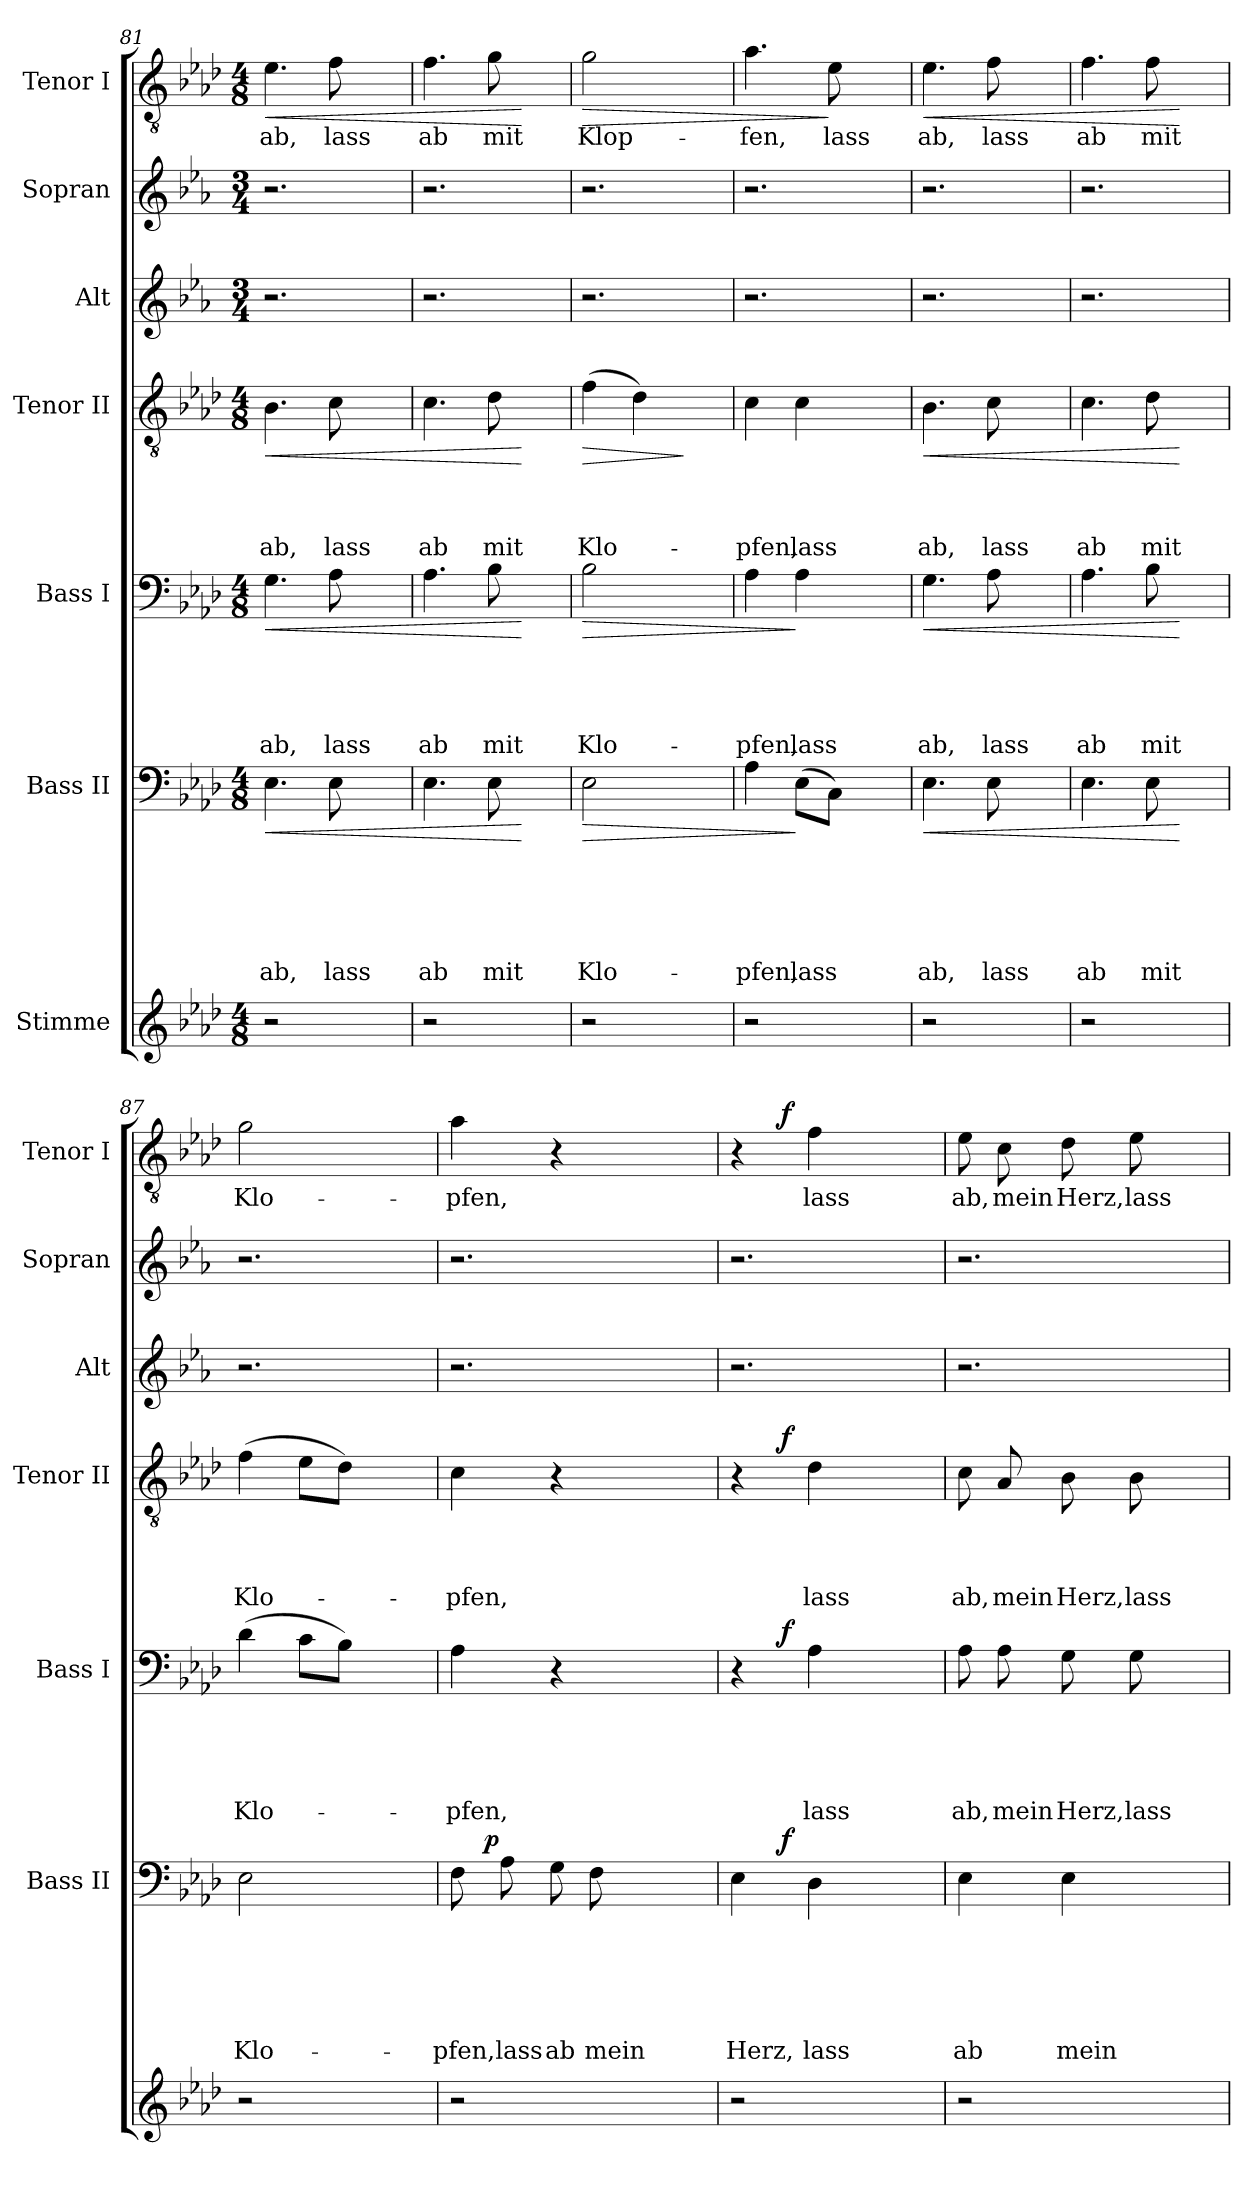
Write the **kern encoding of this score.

**kern	**kern	**text	**text	**text	**text	**text	**text	**dynam	**kern	**text	**text	**text	**text	**text	**dynam	**kern	**text	**text	**text	**text	**dynam	**kern	**kern	**kern	**text	**dynam
*part7	*part6	*part6	*part6	*part6	*part6	*part6	*part6	*part6	*part5	*part5	*part5	*part5	*part5	*part5	*part5	*part4	*part4	*part4	*part4	*part4	*part4	*part3	*part2	*part1	*part1	*part1
*staff7	*staff6	*staff6	*staff6	*staff6	*staff6	*staff6	*staff6	*staff6	*staff5	*staff5	*staff5	*staff5	*staff5	*staff5	*staff5	*staff4	*staff4	*staff4	*staff4	*staff4	*staff4	*staff3	*staff2	*staff1	*staff1	*staff1
*I"Stimme	*I"Bass II	*	*	*	*	*	*	*	*I"Bass I	*	*	*	*	*	*	*I"Tenor II	*	*	*	*	*	*I"Alt	*I"Sopran	*I"Tenor I	*	*
*	*I'Bass II	*	*	*	*	*	*	*	*I'Bass I	*	*	*	*	*	*	*I'Tenor II	*	*	*	*	*	*I'Alt	*I'Sopran	*I'Tenor I	*	*
!!LO:PB:g=z
*clefG2	*clefF4	*	*	*	*	*	*	*	*clefF4	*	*	*	*	*	*	*clefGv2	*	*	*	*	*	*clefG2	*clefG2	*clefGv2	*	*
*k[b-e-a-d-]	*k[b-e-a-d-]	*	*	*	*	*	*	*	*k[b-e-a-d-]	*	*	*	*	*	*	*k[b-e-a-d-]	*	*	*	*	*	*k[b-e-a-]	*k[b-e-a-]	*k[b-e-a-d-]	*	*
*A-:	*A-:	*	*	*	*	*	*	*	*A-:	*	*	*	*	*	*	*A-:	*	*	*	*	*	*E-:	*E-:	*A-:	*	*
*M4/8	*M4/8	*	*	*	*	*	*	*	*M4/8	*	*	*	*	*	*	*M4/8	*	*	*	*	*	*M3/4	*M3/4	*M4/8	*	*
=81	=81	=81	=81	=81	=81	=81	=81	=81	=81	=81	=81	=81	=81	=81	=81	=81	=81	=81	=81	=81	=81	=81	=81	=81	=81	=81
!	!	!	!	!	!	!	!LO:LY:b	!LO:HP:b	!	!	!	!	!	!LO:LY:b	!LO:HP:b	!	!	!	!	!LO:LY:b	!LO:HP:b	!	!	!	!LO:LY:b	!LO:HP:b
2r	4.E-\	.	.	.	.	.	ab,	<	4.G\	.	.	.	.	ab,	<	4.B-\	.	.	.	ab,	<	2.r	2.r	4.e-\	ab,	<
!	!	!	!	!	!	!	!LO:LY:b	!	!	!	!	!	!	!LO:LY:b	!	!	!	!	!	!LO:LY:b	!	!	!	!	!LO:LY:b	!
.	8E-\	.	.	.	.	.	lass	.	8A-\	.	.	.	.	lass	.	8c\	.	.	.	lass	.	.	.	8f\	lass	.
4ryy	4ryy	.	.	.	.	.	.	.	4ryy	.	.	.	.	.	.	4ryy	.	.	.	.	.	.	.	4ryy	.	.
=82	=82	=82	=82	=82	=82	=82	=82	=82	=82	=82	=82	=82	=82	=82	=82	=82	=82	=82	=82	=82	=82	=82	=82	=82	=82	=82
!	!	!	!	!	!	!	!LO:LY:b	!	!	!	!	!	!	!LO:LY:b	!	!	!	!	!	!LO:LY:b	!	!	!	!	!LO:LY:b	!
2r	4.E-\	.	.	.	.	.	ab	.	4.A-\	.	.	.	.	ab	.	4.c\	.	.	.	ab	.	2.r	2.r	4.f\	ab	.
!	!	!	!	!	!	!	!LO:LY:b	!	!	!	!	!	!	!LO:LY:b	!	!	!	!	!	!LO:LY:b	!	!	!	!	!LO:LY:b	!
.	8E-\	.	.	.	.	.	mit	.	8B-\	.	.	.	.	mit	.	8d-\	.	.	.	mit	.	.	.	8g\	mit	.
4ryy	4ryy	.	.	.	.	.	.	[	4ryy	.	.	.	.	.	[	4ryy	.	.	.	.	[	.	.	4ryy	.	[
=83	=83	=83	=83	=83	=83	=83	=83	=83	=83	=83	=83	=83	=83	=83	=83	=83	=83	=83	=83	=83	=83	=83	=83	=83	=83	=83
!	!	!	!	!	!	!	!LO:LY:b	!LO:HP:b	!	!	!	!	!	!LO:LY:b	!LO:HP:b	!	!	!	!	!LO:LY:b	!LO:HP:b	!	!	!	!LO:LY:b	!LO:HP:b
2r	2E-\	.	.	.	.	.	Klo-	>	2B-\	.	.	.	.	Klo-	>	(>4f\	.	.	.	Klo-	>	2.r	2.r	2g\	Klop-	>
.	.	.	.	.	.	.	.	.	.	.	.	.	.	.	.	4d-\)	.	.	.	.	.	.	.	.	.	.
4ryy	4ryy	.	.	.	.	.	.	.	4ryy	.	.	.	.	.	.	4ryy	.	.	.	.	]	.	.	4ryy	.	.
=84	=84	=84	=84	=84	=84	=84	=84	=84	=84	=84	=84	=84	=84	=84	=84	=84	=84	=84	=84	=84	=84	=84	=84	=84	=84	=84
!	!	!	!	!	!	!	!LO:LY:b	!	!	!	!	!	!	!LO:LY:b	!	!	!	!	!	!LO:LY:b	!	!	!	!	!LO:LY:b	!
2r	4A-\	.	.	.	.	.	-pfen,	.	4A-\	.	.	.	.	-pfen,	.	4c\	.	.	.	-pfen,	.	2.r	2.r	4.a-\	-fen,	.
!	!	!	!	!	!	!	!LO:LY:b	!	!	!	!	!	!	!LO:LY:b	!	!	!	!	!	!LO:LY:b	!	!	!	!	!	!
.	(>8E-\L	.	.	.	.	.	lass	]	4A-\	.	.	.	.	lass	]	4c\	.	.	.	lass	.	.	.	.	.	.
!	!	!	!	!	!	!	!	!	!	!	!	!	!	!	!	!	!	!	!	!	!	!	!	!	!LO:LY:b	!
.	8C\J)	.	.	.	.	.	.	.	.	.	.	.	.	.	.	.	.	.	.	.	.	.	.	8e-\	lass	]
4ryy	4ryy	.	.	.	.	.	.	.	4ryy	.	.	.	.	.	.	4ryy	.	.	.	.	.	.	.	4ryy	.	.
=85	=85	=85	=85	=85	=85	=85	=85	=85	=85	=85	=85	=85	=85	=85	=85	=85	=85	=85	=85	=85	=85	=85	=85	=85	=85	=85
!	!	!	!	!	!	!	!LO:LY:b	!LO:HP:b	!	!	!	!	!	!LO:LY:b	!LO:HP:b	!	!	!	!	!LO:LY:b	!LO:HP:b	!	!	!	!LO:LY:b	!LO:HP:b
2r	4.E-\	.	.	.	.	.	ab,	<	4.G\	.	.	.	.	ab,	<	4.B-\	.	.	.	ab,	<	2.r	2.r	4.e-\	ab,	<
!	!	!	!	!	!	!	!LO:LY:b	!	!	!	!	!	!	!LO:LY:b	!	!	!	!	!	!LO:LY:b	!	!	!	!	!LO:LY:b	!
.	8E-\	.	.	.	.	.	lass	.	8A-\	.	.	.	.	lass	.	8c\	.	.	.	lass	.	.	.	8f\	lass	.
4ryy	4ryy	.	.	.	.	.	.	.	4ryy	.	.	.	.	.	.	4ryy	.	.	.	.	.	.	.	4ryy	.	.
=86	=86	=86	=86	=86	=86	=86	=86	=86	=86	=86	=86	=86	=86	=86	=86	=86	=86	=86	=86	=86	=86	=86	=86	=86	=86	=86
!	!	!	!	!	!	!	!LO:LY:b	!	!	!	!	!	!	!LO:LY:b	!	!	!	!	!	!LO:LY:b	!	!	!	!	!LO:LY:b	!
2r	4.E-\	.	.	.	.	.	ab	.	4.A-\	.	.	.	.	ab	.	4.c\	.	.	.	ab	.	2.r	2.r	4.f\	ab	.
!	!	!	!	!	!	!	!LO:LY:b	!	!	!	!	!	!	!LO:LY:b	!	!	!	!	!	!LO:LY:b	!	!	!	!	!LO:LY:b	!
.	8E-\	.	.	.	.	.	mit	.	8B-\	.	.	.	.	mit	.	8d-\	.	.	.	mit	.	.	.	8f\	mit	.
4ryy	4ryy	.	.	.	.	.	.	[	4ryy	.	.	.	.	.	[	4ryy	.	.	.	.	[	.	.	4ryy	.	[
=87	=87	=87	=87	=87	=87	=87	=87	=87	=87	=87	=87	=87	=87	=87	=87	=87	=87	=87	=87	=87	=87	=87	=87	=87	=87	=87
!	!	!	!	!	!	!	!LO:LY:b	!	!	!	!	!	!	!LO:LY:b	!	!	!	!	!	!LO:LY:b	!	!	!	!	!LO:LY:b	!
2r	2E-\	.	.	.	.	.	Klo-	.	(>4d-\	.	.	.	.	Klo-	.	(>4f\	.	.	.	Klo-	.	2.r	2.r	2g\	Klo-	.
.	.	.	.	.	.	.	.	.	8c\L	.	.	.	.	.	.	8e-\L	.	.	.	.	.	.	.	.	.	.
.	.	.	.	.	.	.	.	.	8B-\J)	.	.	.	.	.	.	8d-\J)	.	.	.	.	.	.	.	.	.	.
4ryy	4ryy	.	.	.	.	.	.	.	4ryy	.	.	.	.	.	.	4ryy	.	.	.	.	.	.	.	4ryy	.	.
=88	=88	=88	=88	=88	=88	=88	=88	=88	=88	=88	=88	=88	=88	=88	=88	=88	=88	=88	=88	=88	=88	=88	=88	=88	=88	=88
!	!	!	!	!	!	!	!LO:LY:b	!	!	!	!	!	!	!LO:LY:b	!	!	!	!	!	!LO:LY:b	!	!	!	!	!LO:LY:b	!
*	*^	*	*	*	*	*	*	*	*	*	*	*	*	*	*	*	*	*	*	*	*	*	*	*	*	*
2r	8F\	16.ryy	.	.	.	.	.	-pfen,	.	4A-\	.	.	.	.	-pfen,	.	4c\	.	.	.	-pfen,	.	2.r	2.r	4a-\	-pfen,	.
!	!	!	!	!	!	!	!	!	!LO:DY:a	!	!	!	!	!	!	!	!	!	!	!	!	!	!	!	!	!	!
.	.	2ryy	.	.	.	.	.	.	p	.	.	.	.	.	.	.	.	.	.	.	.	.	.	.	.	.	.
!	!	!	!	!	!	!	!	!LO:LY:b	!	!	!	!	!	!	!	!	!	!	!	!	!	!	!	!	!	!	!
.	8A-\	.	.	.	.	.	.	lass	.	.	.	.	.	.	.	.	.	.	.	.	.	.	.	.	.	.	.
!	!	!	!	!	!	!	!	!LO:LY:b	!	!	!	!	!	!	!	!	!	!	!	!	!	!	!	!	!	!	!
.	8G\	.	.	.	.	.	.	ab	.	4r	.	.	.	.	.	.	4r	.	.	.	.	.	.	.	4r	.	.
!	!	!	!	!	!	!	!	!LO:LY:b	!	!	!	!	!	!	!	!	!	!	!	!	!	!	!	!	!	!	!
.	8F\	.	.	.	.	.	.	mein	.	.	.	.	.	.	.	.	.	.	.	.	.	.	.	.	.	.	.
4ryy	4ryy	.	.	.	.	.	.	.	.	4ryy	.	.	.	.	.	.	4ryy	.	.	.	.	.	.	.	4ryy	.	.
.	.	8ryy	.	.	.	.	.	.	.	.	.	.	.	.	.	.	.	.	.	.	.	.	.	.	.	.	.
.	.	32ryy	.	.	.	.	.	.	.	.	.	.	.	.	.	.	.	.	.	.	.	.	.	.	.	.	.
!!LO:LB:g=z
=89	=89	=89	=89	=89	=89	=89	=89	=89	=89	=89	=89	=89	=89	=89	=89	=89	=89	=89	=89	=89	=89	=89	=89	=89	=89	=89	=89
!	!	!	!	!	!	!	!	!LO:LY:b	!	!	!	!	!	!	!	!	!	!	!	!	!	!	!	!	!	!	!
*	*	*	*	*	*	*	*	*	*	*^	*	*	*	*	*	*	*^	*	*	*	*	*	*	*	*^	*	*
2r	4E-\	8.ryy	.	.	.	.	.	Herz,	.	4r	8.ryy	.	.	.	.	.	.	4r	8.ryy	.	.	.	.	.	2.r	2.r	4r	8.ryy	.	.
!	!	!	!	!	!	!	!	!	!LO:DY:a	!	!	!	!	!	!	!	!LO:DY:a	!	!	!	!	!	!	!LO:DY:a	!	!	!	!	!	!LO:DY:a
.	.	2ryy	.	.	.	.	.	.	f	.	2ryy	.	.	.	.	.	f	.	2ryy	.	.	.	.	f	.	.	.	2ryy	.	f
!	!	!	!	!	!	!	!	!LO:LY:b	!	!	!	!	!	!	!	!LO:LY:b	!	!	!	!	!	!	!LO:LY:b	!	!	!	!	!	!LO:LY:b	!
.	4D-\	.	.	.	.	.	.	lass	.	4A-\	.	.	.	.	.	lass	.	4d-\	.	.	.	.	lass	.	.	.	4f\	.	lass	.
4ryy	4ryy	.	.	.	.	.	.	.	.	4ryy	.	.	.	.	.	.	.	4ryy	.	.	.	.	.	.	.	.	4ryy	.	.	.
.	.	16ryy	.	.	.	.	.	.	.	.	16ryy	.	.	.	.	.	.	.	16ryy	.	.	.	.	.	.	.	.	16ryy	.	.
=90	=90	=90	=90	=90	=90	=90	=90	=90	=90	=90	=90	=90	=90	=90	=90	=90	=90	=90	=90	=90	=90	=90	=90	=90	=90	=90	=90	=90	=90	=90
!	!	!	!	!	!	!	!	!LO:LY:b	!	!	!	!	!	!	!	!LO:LY:b	!	!	!	!	!	!	!LO:LY:b	!	!	!	!	!	!LO:LY:b	!
*	*v	*v	*	*	*	*	*	*	*	*	*	*	*	*	*	*	*	*v	*v	*	*	*	*	*	*	*	*v	*v	*	*
*	*	*	*	*	*	*	*	*	*v	*v	*	*	*	*	*	*	*	*	*	*	*	*	*	*	*	*	*
2r	4E-\	.	.	.	.	.	ab	.	8A-\	.	.	.	.	ab,	.	8c\	.	.	.	ab,	.	2.r	2.r	8e-\	ab,	.
!	!	!	!	!	!	!	!	!	!	!	!	!	!	!LO:LY:b	!	!	!	!	!	!LO:LY:b	!	!	!	!	!LO:LY:b	!
.	.	.	.	.	.	.	.	.	8A-\	.	.	.	.	mein	.	8A-/	.	.	.	mein	.	.	.	8c\	mein	.
!	!	!	!	!	!	!	!LO:LY:b	!	!	!	!	!	!	!LO:LY:b	!	!	!	!	!	!LO:LY:b	!	!	!	!	!LO:LY:b	!
.	4E-\	.	.	.	.	.	mein	.	8G\	.	.	.	.	Herz,	.	8B-\	.	.	.	Herz,	.	.	.	8d-\	Herz,	.
!	!	!	!	!	!	!	!	!	!	!	!	!	!	!LO:LY:b	!	!	!	!	!	!LO:LY:b	!	!	!	!	!LO:LY:b	!
.	.	.	.	.	.	.	.	.	8G\	.	.	.	.	lass	.	8B-\	.	.	.	lass	.	.	.	8e-\	lass	.
4ryy	4ryy	.	.	.	.	.	.	.	4ryy	.	.	.	.	.	.	4ryy	.	.	.	.	.	.	.	4ryy	.	.
=	=	=	=	=	=	=	=	=	=	=	=	=	=	=	=	=	=	=	=	=	=	=	=	=	=	=
*-	*-	*-	*-	*-	*-	*-	*-	*-	*-	*-	*-	*-	*-	*-	*-	*-	*-	*-	*-	*-	*-	*-	*-	*-	*-	*-
